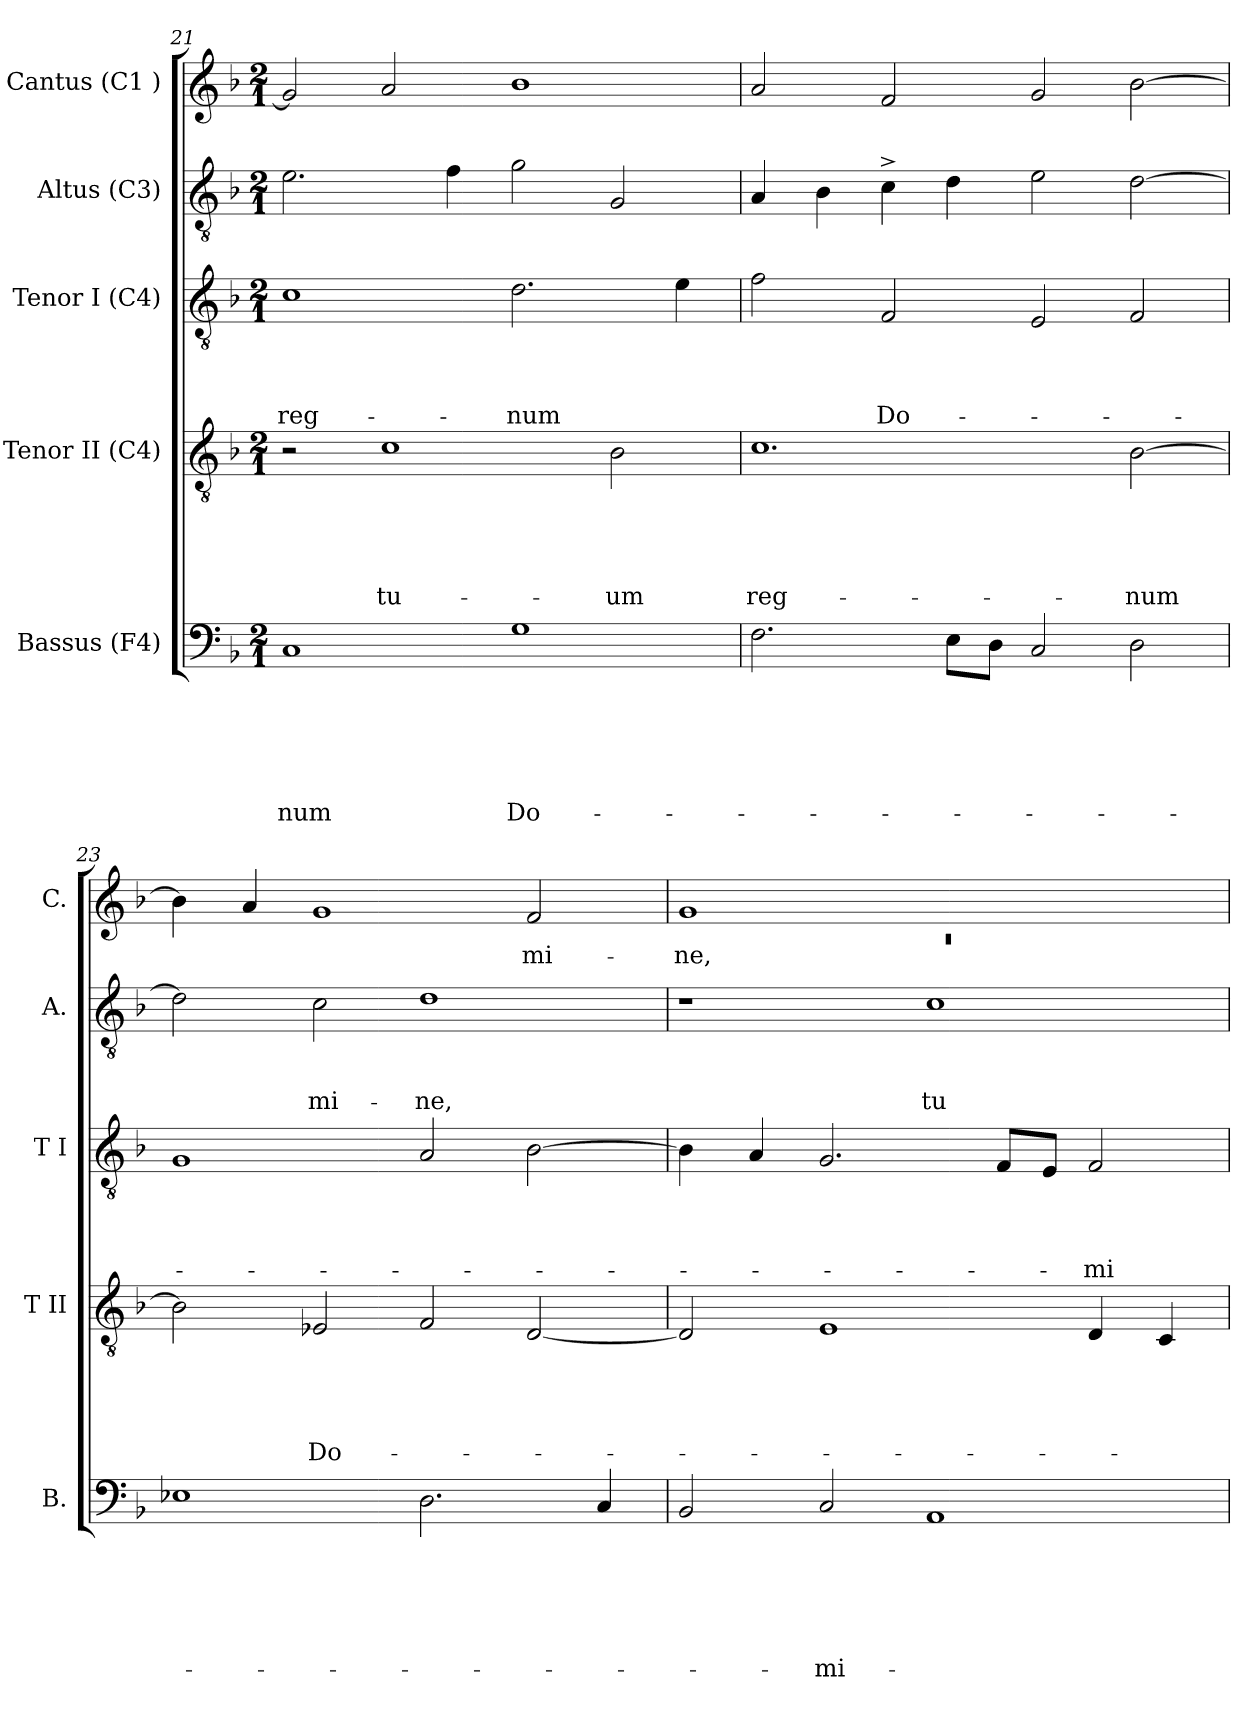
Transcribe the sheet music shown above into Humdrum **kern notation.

**kern	**text	**text	**text	**text	**text	**text	**kern	**text	**text	**text	**text	**text	**kern	**text	**text	**text	**text	**kern	**text	**text	**text	**kern	**text
*part5	*part5	*part5	*part5	*part5	*part5	*part5	*part4	*part4	*part4	*part4	*part4	*part4	*part3	*part3	*part3	*part3	*part3	*part2	*part2	*part2	*part2	*part1	*part1
*staff5	*staff5	*staff5	*staff5	*staff5	*staff5	*staff5	*staff4	*staff4	*staff4	*staff4	*staff4	*staff4	*staff3	*staff3	*staff3	*staff3	*staff3	*staff2	*staff2	*staff2	*staff2	*staff1	*staff1
*I"Bassus (F4)	*	*	*	*	*	*	*I"Tenor II (C4)	*	*	*	*	*	*I"Tenor I (C4)	*	*	*	*	*I"Altus (C3)	*	*	*	*I"Cantus (C1 )	*
*I'B.	*	*	*	*	*	*	*I'T II	*	*	*	*	*	*I'T I	*	*	*	*	*I'A.	*	*	*	*I'C.	*
!!LO:PB:g=z
*clefF4	*	*	*	*	*	*	*clefGv2	*	*	*	*	*	*clefGv2	*	*	*	*	*clefGv2	*	*	*	*clefG2	*
*k[b-]	*	*	*	*	*	*	*k[b-]	*	*	*	*	*	*k[b-]	*	*	*	*	*k[b-]	*	*	*	*k[b-]	*
*F:	*	*	*	*	*	*	*F:	*	*	*	*	*	*F:	*	*	*	*	*F:	*	*	*	*F:	*
*M2/1	*	*	*	*	*	*	*M2/1	*	*	*	*	*	*M2/1	*	*	*	*	*M2/1	*	*	*	*M2/1	*
=21	=21	=21	=21	=21	=21	=21	=21	=21	=21	=21	=21	=21	=21	=21	=21	=21	=21	=21	=21	=21	=21	=21	=21
!	!	!	!	!	!	!LO:LY:b	!	!	!	!	!	!	!	!	!	!	!LO:LY:b	!	!	!	!	!	!
1C	.	.	.	.	.	-num	2r	.	.	.	.	.	1c	.	.	.	reg-	2.e\	.	.	.	2g/]	.
!	!	!	!	!	!	!	!	!	!	!	!	!LO:LY:b	!	!	!	!	!	!	!	!	!	!	!
.	.	.	.	.	.	.	1c	.	.	.	.	tu-	.	.	.	.	.	.	.	.	.	2a/	.
.	.	.	.	.	.	.	.	.	.	.	.	.	.	.	.	.	.	4f\	.	.	.	.	.
!	!	!	!	!	!	!LO:LY:b	!	!	!	!	!	!	!	!	!	!	!LO:LY:b	!	!	!	!	!	!
1G	.	.	.	.	.	Do-	.	.	.	.	.	.	2.d\	.	.	.	-num	2g\	.	.	.	1b-	.
!	!	!	!	!	!	!	!	!	!	!	!	!LO:LY:b	!	!	!	!	!	!	!	!	!	!	!
.	.	.	.	.	.	.	2B-\	.	.	.	.	-um	.	.	.	.	.	2G/	.	.	.	.	.
.	.	.	.	.	.	.	.	.	.	.	.	.	4e\	.	.	.	.	.	.	.	.	.	.
=22	=22	=22	=22	=22	=22	=22	=22	=22	=22	=22	=22	=22	=22	=22	=22	=22	=22	=22	=22	=22	=22	=22	=22
!	!	!	!	!	!	!	!	!	!	!	!	!LO:LY:b	!	!	!	!	!	!	!	!	!	!	!
2.F\	.	.	.	.	.	.	1.c	.	.	.	.	reg-	2f\	.	.	.	.	4A/	.	.	.	2a/	.
.	.	.	.	.	.	.	.	.	.	.	.	.	.	.	.	.	.	4B-\	.	.	.	.	.
!	!	!	!	!	!	!	!	!	!	!	!	!	!	!	!	!	!LO:LY:b	!	!	!	!	!	!
.	.	.	.	.	.	.	.	.	.	.	.	.	2F/	.	.	.	Do-	4c^>\	.	.	.	2f/	.
8E\L	.	.	.	.	.	.	.	.	.	.	.	.	.	.	.	.	.	4d\	.	.	.	.	.
8D\J	.	.	.	.	.	.	.	.	.	.	.	.	.	.	.	.	.	.	.	.	.	.	.
2C/	.	.	.	.	.	.	.	.	.	.	.	.	2E/	.	.	.	.	2e\	.	.	.	2g/	.
!	!	!	!	!	!	!	!	!	!	!	!	!LO:LY:b	!	!	!	!	!	!	!	!	!	!	!
2D\	.	.	.	.	.	.	[>2B-\	.	.	.	.	-num	2F/	.	.	.	.	[>2d\	.	.	.	[>2b-\	.
=23	=23	=23	=23	=23	=23	=23	=23	=23	=23	=23	=23	=23	=23	=23	=23	=23	=23	=23	=23	=23	=23	=23	=23
1E-X	.	.	.	.	.	.	2B-\]	.	.	.	.	.	1G	.	.	.	.	2d\]	.	.	.	4b-\]	.
.	.	.	.	.	.	.	.	.	.	.	.	.	.	.	.	.	.	.	.	.	.	4a/	.
!	!	!	!	!	!	!	!	!	!	!	!	!LO:LY:b	!	!	!	!	!	!	!	!	!LO:LY:b	!	!
.	.	.	.	.	.	.	2E-X/	.	.	.	.	Do-	.	.	.	.	.	2c\	.	.	-mi-	1g	.
!	!	!	!	!	!	!	!	!	!	!	!	!	!	!	!	!	!	!	!	!	!LO:LY:b	!	!
2.D\	.	.	.	.	.	.	2F/	.	.	.	.	.	2A/	.	.	.	.	1d	.	.	-ne,	.	.
!	!	!	!	!	!	!	!	!	!	!	!	!	!	!	!	!	!	!	!	!	!	!	!LO:LY:b
.	.	.	.	.	.	.	[<2D/	.	.	.	.	.	[>2B-\	.	.	.	.	.	.	.	.	2f/	-mi-
4C/	.	.	.	.	.	.	.	.	.	.	.	.	.	.	.	.	.	.	.	.	.	.	.
=24	=24	=24	=24	=24	=24	=24	=24	=24	=24	=24	=24	=24	=24	=24	=24	=24	=24	=24	=24	=24	=24	=24	=24
*	*	*	*	*	*	*	*	*	*	*	*	*	*	*	*	*	*	*	*	*	*	*^	*
!	!	!	!	!	!	!	!	!	!	!	!	!	!	!	!	!	!	!	!	!	!	!	!LO:N:vis=1	!LO:LY:b
2BB-/	.	.	.	.	.	.	2D/]	.	.	.	.	.	4B-\]	.	.	.	.	1r	.	.	.	1g	0rc	-ne,
.	.	.	.	.	.	.	.	.	.	.	.	.	4A/	.	.	.	.	.	.	.	.	.	.	.
!	!	!	!	!	!	!LO:LY:b	!	!	!	!	!	!	!	!	!	!	!	!	!	!	!	!	!	!
2C/	.	.	.	.	.	-mi-	1E	.	.	.	.	.	2.G/	.	.	.	.	.	.	.	.	.	.	.
!	!	!	!	!	!	!	!	!	!	!	!	!	!	!	!	!	!	!	!	!	!LO:LY:b	!	!	!
1AA	.	.	.	.	.	.	.	.	.	.	.	.	.	.	.	.	.	1c	.	.	tu	1ryy	.	.
.	.	.	.	.	.	.	.	.	.	.	.	.	8F/L	.	.	.	.	.	.	.	.	.	.	.
.	.	.	.	.	.	.	.	.	.	.	.	.	8E/J	.	.	.	.	.	.	.	.	.	.	.
!	!	!	!	!	!	!	!	!	!	!	!	!	!	!	!	!	!LO:LY:b	!	!	!	!	!	!	!
.	.	.	.	.	.	.	4D/	.	.	.	.	.	2F/	.	.	.	-mi-	.	.	.	.	.	.	.
.	.	.	.	.	.	.	4C/	.	.	.	.	.	.	.	.	.	.	.	.	.	.	.	.	.
*	*	*	*	*	*	*	*	*	*	*	*	*	*	*	*	*	*	*	*	*	*	*v	*v	*
=	=	=	=	=	=	=	=	=	=	=	=	=	=	=	=	=	=	=	=	=	=	=	=
*-	*-	*-	*-	*-	*-	*-	*-	*-	*-	*-	*-	*-	*-	*-	*-	*-	*-	*-	*-	*-	*-	*-	*-
